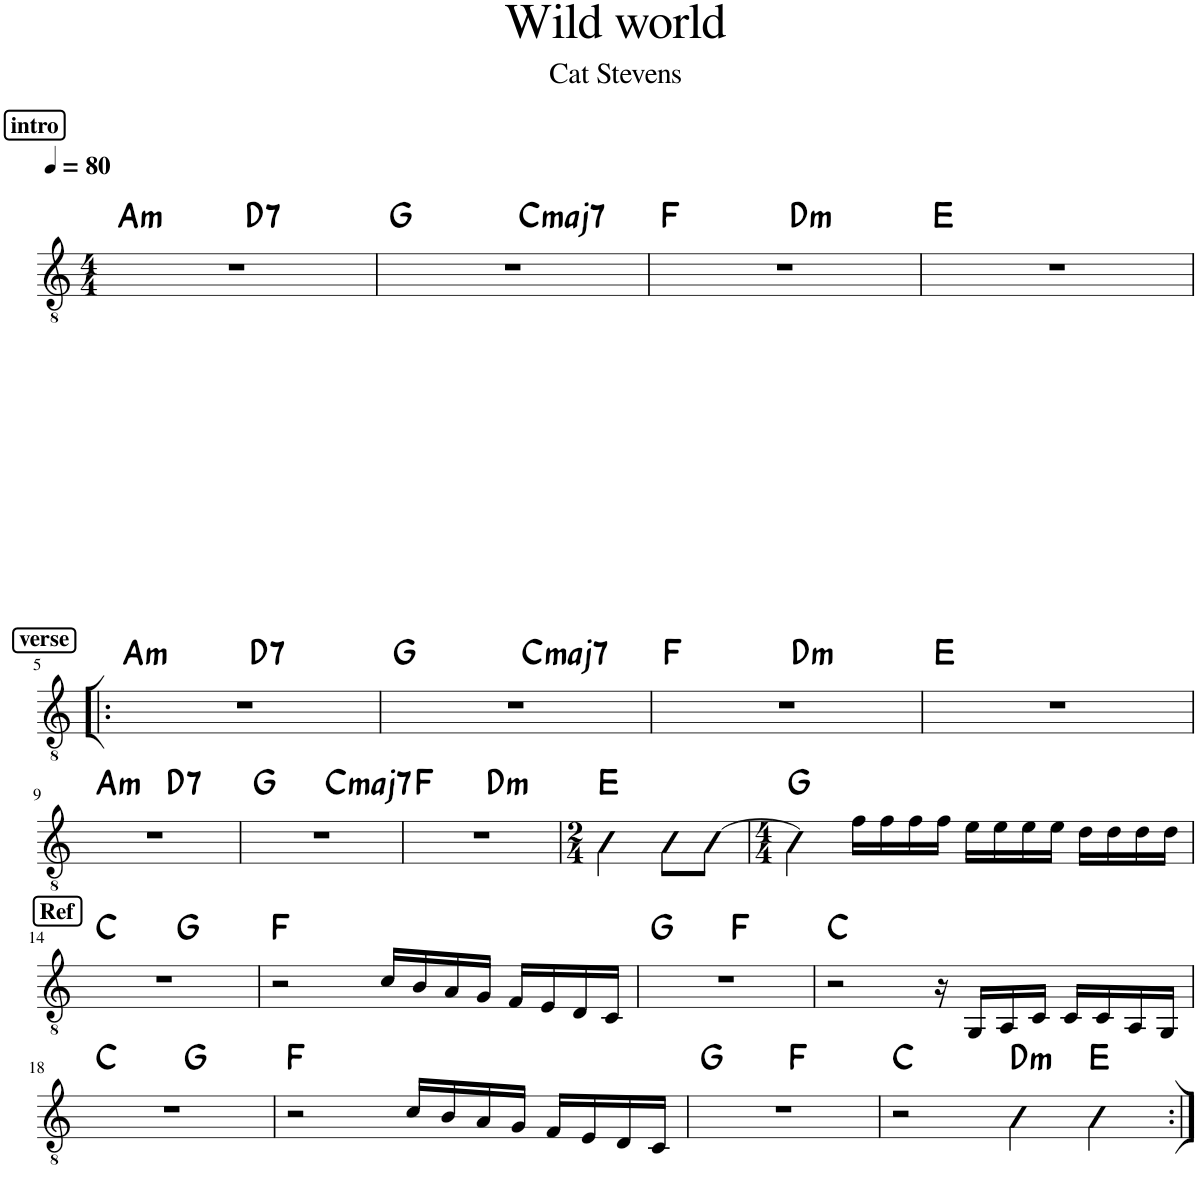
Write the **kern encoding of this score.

**kern	**harte
*part1	*part1
*staff1	*
*I"Classical Guitar	*
*I'Guit.	*
*clefGv2	*
*k[]	*
*M4/4	*
*MM80	*
!!LO:REH:place=s1:a:B:cj:fs=11:t=intro
=1	=1
!	!LO:H:kt=m
*^	*
1r	2ryy	A:min
!	!	!LO:H:kt=7
.	2ryy	D:7
=2	=2	=2
1r	2ryy	G:maj
!	!	!LO:H:kt=maj7
.	2ryy	C:maj7
=3	=3	=3
1r	2ryy	F:maj
!	!	!LO:H:kt=m
.	2ryy	D:min
*v	*v	*
=4	=4
1r	E:maj
!!LO:LB:g=z
!!LO:REH:place=s1:a:B:cj:fs=11:t=verse
=5!|:	=5!|:
!	!LO:H:kt=m
*^	*
1r	2ryy	A:min
!	!	!LO:H:kt=7
.	2ryy	D:7
=6	=6	=6
1r	2ryy	G:maj
!	!	!LO:H:kt=maj7
.	2ryy	C:maj7
=7	=7	=7
1r	2ryy	F:maj
!	!	!LO:H:kt=m
.	2ryy	D:min
*v	*v	*
=8	=8
1r	E:maj
!!LO:LB:g=z
=9	=9
!	!LO:H:kt=m
*^	*
1r	2ryy	A:min
!	!	!LO:H:kt=7
.	2ryy	D:7
=10	=10	=10
1r	2ryy	G:maj
!	!	!LO:H:kt=maj7
.	2ryy	C:maj7
=11	=11	=11
1r	2ryy	F:maj
!	!	!LO:H:kt=m
.	2ryy	D:min
*v	*v	*
=12	=12
*M2/4	*
4E\	E:maj
8E\L	.
[8Gn\J	.
=13	=13
*M4/4	*
4G\]	G:maj
16f\LL	.
16f\	.
16f\	.
16f\JJ	.
16e\LL	.
16e\	.
16e\	.
16e\JJ	.
16d\LL	.
16d\	.
16d\	.
16d\JJ	.
!!LO:LB:g=z
!!LO:REH:place=s1:a:B:cj:fs=11:t=Ref
=14	=14
*^	*
1r	2ryy	C:maj
.	2ryy	G:maj
*v	*v	*
=15	=15
2r	F:maj
16c/LL	.
16B/	.
16A/	.
16G/JJ	.
16F/LL	.
16E/	.
16D/	.
16C/JJ	.
=16	=16
*^	*
1r	2ryy	G:maj
.	2ryy	F:maj
*v	*v	*
=17	=17
2r	C:maj
16r	.
16GG/LL	.
16AA/	.
16C/JJ	.
16C/LL	.
16C/	.
16AA/	.
16GG/JJ	.
!!LO:LB:g=z
=18	=18
*^	*
1r	2ryy	C:maj
.	2ryy	G:maj
*v	*v	*
=19	=19
2r	F:maj
16c/LL	.
16B/	.
16A/	.
16G/JJ	.
16F/LL	.
16E/	.
16D/	.
16C/JJ	.
=20	=20
*^	*
1r	2ryy	G:maj
.	2ryy	F:maj
*v	*v	*
=21	=21
2r	C:maj
!	!LO:H:kt=m
4D\	D:min
4E\	E:maj
=:|!	=:|!
*-	*-
